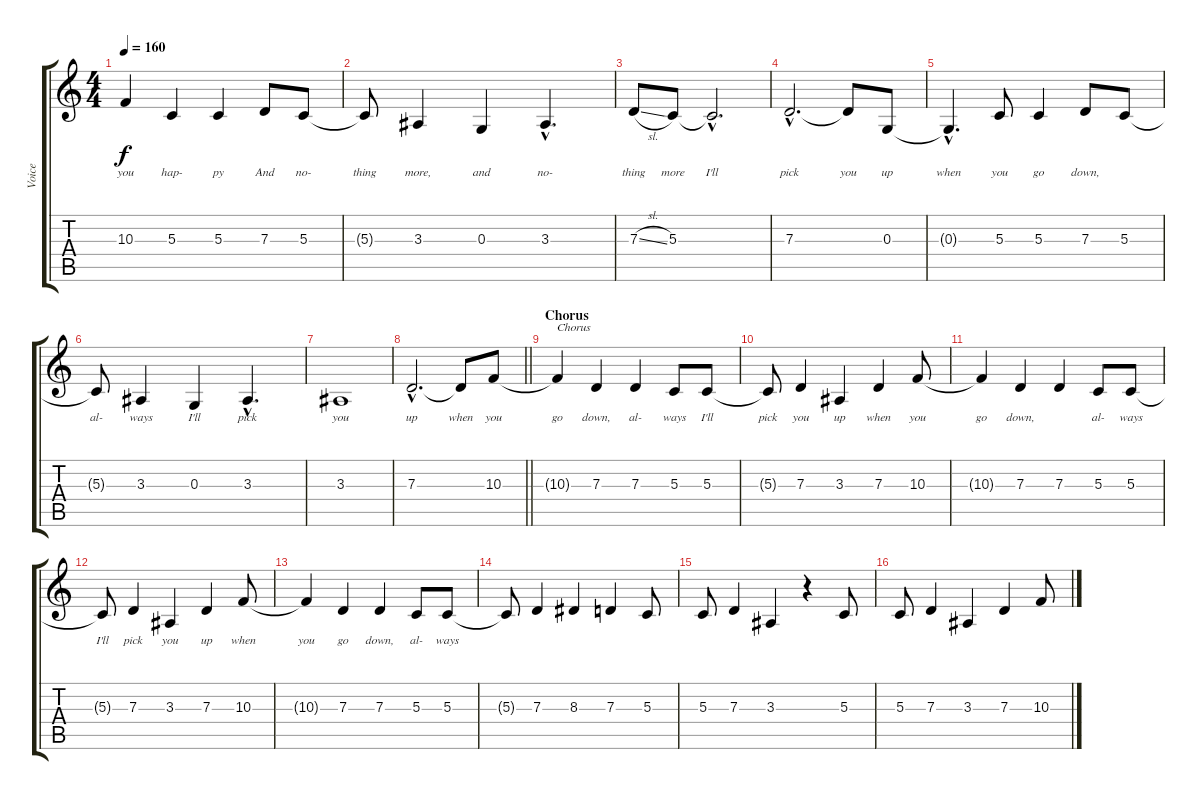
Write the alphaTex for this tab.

\track ("Voice" "Voice") {instrument lead1square}
\staff {score tabs}
\tuning (E4 B3 G3 D3 A2 E2) {hide}
\ts (4 4)
\tempo 160
\clef g2
\ks c
10.3{t}.4{lyrics (0 "you") lyrics (1 "") lyrics (2 "") lyrics (3 "") lyrics (4 "") dy f} 5.3.4{lyrics (0 "hap-") lyrics (1 "") lyrics (2 "") lyrics (3 "") lyrics (4 "")} 5.3.4{lyrics (0 "py") lyrics (1 "") lyrics (2 "") lyrics (3 "") lyrics (4 "")} 7.3.8{lyrics (0 "And") lyrics (1 "") lyrics (2 "") lyrics (3 "") lyrics (4 "")} 5.3.8{lyrics (0 "no-") lyrics (1 "") lyrics (2 "") lyrics (3 "") lyrics (4 "")} |
5.3{t}.8{lyrics (0 "thing") lyrics (1 "") lyrics (2 "") lyrics (3 "") lyrics (4 "")} 3.3.4{lyrics (0 "more,") lyrics (1 "") lyrics (2 "") lyrics (3 "") lyrics (4 "")} 0.3.4{lyrics (0 "and") lyrics (1 "") lyrics (2 "") lyrics (3 "") lyrics (4 "")} 3.3{hac}.4{d lyrics (0 "no-") lyrics (1 "") lyrics (2 "") lyrics (3 "") lyrics (4 "")} |
7.3{sl}.8{lyrics (0 "thing") lyrics (1 "") lyrics (2 "") lyrics (3 "") lyrics (4 "")} 5.3.8{lyrics (0 "more") lyrics (1 "") lyrics (2 "") lyrics (3 "") lyrics (4 "")} 5.3{hac t}.2{d lyrics (0 "I'll") lyrics (1 "") lyrics (2 "") lyrics (3 "") lyrics (4 "")} |
7.3{hac}.2{d lyrics (0 "pick") lyrics (1 "") lyrics (2 "") lyrics (3 "") lyrics (4 "")} 7.3{t}.8{lyrics (0 "you") lyrics (1 "") lyrics (2 "") lyrics (3 "") lyrics (4 "")} 0.3.8{lyrics (0 "up") lyrics (1 "") lyrics (2 "") lyrics (3 "") lyrics (4 "")} |
0.3{hac t}.4{d lyrics (0 "when") lyrics (1 "") lyrics (2 "") lyrics (3 "") lyrics (4 "")} 5.3.8{lyrics (0 "you") lyrics (1 "") lyrics (2 "") lyrics (3 "") lyrics (4 "")} 5.3.4{lyrics (0 "go") lyrics (1 "") lyrics (2 "") lyrics (3 "") lyrics (4 "")} 7.3.8{lyrics (0 "down,") lyrics (1 "") lyrics (2 "") lyrics (3 "") lyrics (4 "")} 5.3.8{lyrics (0 "") lyrics (1 "") lyrics (2 "") lyrics (3 "") lyrics (4 "")} |
5.3{t}.8{lyrics (0 "al-") lyrics (1 "") lyrics (2 "") lyrics (3 "") lyrics (4 "")} 3.3.4{lyrics (0 "ways") lyrics (1 "") lyrics (2 "") lyrics (3 "") lyrics (4 "")} 0.3.4{lyrics (0 "I'll") lyrics (1 "") lyrics (2 "") lyrics (3 "") lyrics (4 "")} 3.3{hac}.4{d lyrics (0 "pick") lyrics (1 "") lyrics (2 "") lyrics (3 "") lyrics (4 "")} |
3.3.1{lyrics (0 "you") lyrics (1 "") lyrics (2 "") lyrics (3 "") lyrics (4 "")} |
\barLineRight lightlight
7.3{hac}.2{d lyrics (0 "up") lyrics (1 "") lyrics (2 "") lyrics (3 "") lyrics (4 "")} 7.3{t}.8{lyrics (0 "when") lyrics (1 "") lyrics (2 "") lyrics (3 "") lyrics (4 "")} 10.3.8{lyrics (0 "you") lyrics (1 "") lyrics (2 "") lyrics (3 "") lyrics (4 "")} |
\section ("" "Chorus")
10.3{t}.4{txt "Chorus" lyrics (0 "go") lyrics (1 "") lyrics (2 "") lyrics (3 "") lyrics (4 "")} 7.3.4{lyrics (0 "down,") lyrics (1 "") lyrics (2 "") lyrics (3 "") lyrics (4 "")} 7.3.4{lyrics (0 "al-") lyrics (1 "") lyrics (2 "") lyrics (3 "") lyrics (4 "")} 5.3.8{lyrics (0 "ways") lyrics (1 "") lyrics (2 "") lyrics (3 "") lyrics (4 "")} 5.3.8{lyrics (0 "I'll") lyrics (1 "") lyrics (2 "") lyrics (3 "") lyrics (4 "")} |
5.3{t}.8{lyrics (0 "pick") lyrics (1 "") lyrics (2 "") lyrics (3 "") lyrics (4 "")} 7.3.4{lyrics (0 "you") lyrics (1 "") lyrics (2 "") lyrics (3 "") lyrics (4 "")} 3.3.4{lyrics (0 "up") lyrics (1 "") lyrics (2 "") lyrics (3 "") lyrics (4 "")} 7.3.4{lyrics (0 "when") lyrics (1 "") lyrics (2 "") lyrics (3 "") lyrics (4 "")} 10.3.8{lyrics (0 "you") lyrics (1 "") lyrics (2 "") lyrics (3 "") lyrics (4 "")} |
10.3{t}.4{lyrics (0 "go") lyrics (1 "") lyrics (2 "") lyrics (3 "") lyrics (4 "")} 7.3.4{lyrics (0 "down,") lyrics (1 "") lyrics (2 "") lyrics (3 "") lyrics (4 "")} 7.3.4{lyrics (0 "") lyrics (1 "") lyrics (2 "") lyrics (3 "") lyrics (4 "")} 5.3.8{lyrics (0 "al-") lyrics (1 "") lyrics (2 "") lyrics (3 "") lyrics (4 "")} 5.3.8{lyrics (0 "ways") lyrics (1 "") lyrics (2 "") lyrics (3 "") lyrics (4 "")} |
5.3{t}.8{lyrics (0 "I'll") lyrics (1 "") lyrics (2 "") lyrics (3 "") lyrics (4 "")} 7.3.4{lyrics (0 "pick") lyrics (1 "") lyrics (2 "") lyrics (3 "") lyrics (4 "")} 3.3.4{lyrics (0 "you") lyrics (1 "") lyrics (2 "") lyrics (3 "") lyrics (4 "")} 7.3.4{lyrics (0 "up") lyrics (1 "") lyrics (2 "") lyrics (3 "") lyrics (4 "")} 10.3.8{lyrics (0 "when") lyrics (1 "") lyrics (2 "") lyrics (3 "") lyrics (4 "")} |
10.3{t}.4{lyrics (0 "you") lyrics (1 "") lyrics (2 "") lyrics (3 "") lyrics (4 "")} 7.3.4{lyrics (0 "go") lyrics (1 "") lyrics (2 "") lyrics (3 "") lyrics (4 "")} 7.3.4{lyrics (0 "down,") lyrics (1 "") lyrics (2 "") lyrics (3 "") lyrics (4 "")} 5.3.8{lyrics (0 "al-") lyrics (1 "") lyrics (2 "") lyrics (3 "") lyrics (4 "")} 5.3.8{lyrics (0 "ways") lyrics (1 "") lyrics (2 "") lyrics (3 "") lyrics (4 "")} |
5.3{t}.8 7.3.4 8.3.4 7.3.4 5.3.8 |
5.3.8 7.3.4 3.3.4 r.4 5.3.8 |
5.3.8 7.3.4 3.3.4 7.3.4 10.3.8
